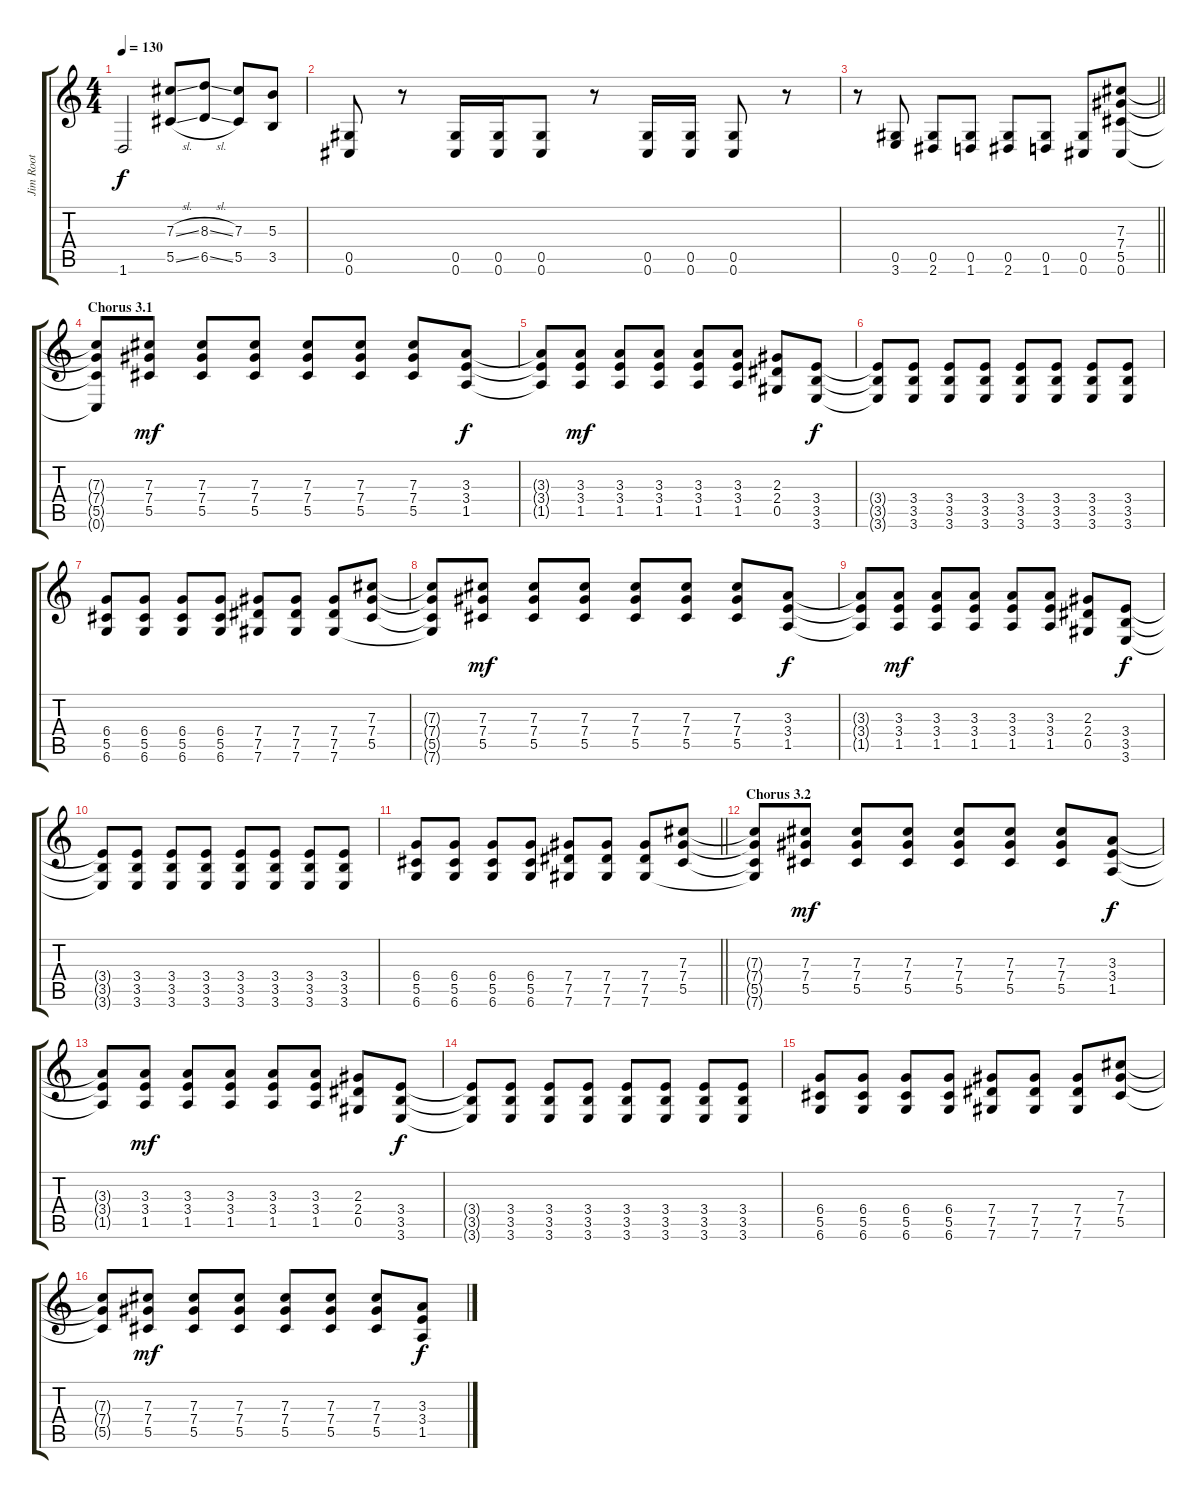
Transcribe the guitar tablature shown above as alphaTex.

\track ("Jim Root" "Jim Root") {instrument distortionguitar}
\staff {score tabs}
\tuning (Eb4 Bb3 Gb3 Db3 Ab2 Db2) {hide}
\ts (4 4)
\tempo 130
\clef g2
\ks c
1.6{t}.2{dy f} (7.3{sl} 5.5{sl}).8 (8.3{sl} 6.5{sl}).8 (7.3 5.5).8 (5.3 3.5).8 |
(0.5 0.6).8 r.8 (0.5 0.6).16 (0.5 0.6).16 (0.5 0.6).8 r.8 (0.5 0.6).16 (0.5 0.6).16 (0.5 0.6).8 r.8 |
\barLineRight lightlight
r.8 (0.5 3.6).8 (0.5 2.6).8 (0.5 1.6).8 (0.5 2.6).8 (0.5 1.6).8 (0.5 0.6).8 (7.3 7.4 5.5 0.6).8 |
\section ("" "Chorus 3.1")
(7.3{t} 7.4{t} 5.5{t} 0.6{t}).8 (7.3 7.4 5.5).8{dy mf} (7.3 7.4 5.5).8 (7.3 7.4 5.5).8 (7.3 7.4 5.5).8 (7.3 7.4 5.5).8 (7.3 7.4 5.5).8 (3.3 3.4 1.5).8{dy f} |
(3.3{t} 3.4{t} 1.5{t}).8 (3.3 3.4 1.5).8{dy mf} (3.3 3.4 1.5).8 (3.3 3.4 1.5).8 (3.3 3.4 1.5).8 (3.3 3.4 1.5).8 (2.3 2.4 0.5).8 (3.4 3.5 3.6).8{dy f} |
(3.4{t} 3.5{t} 3.6{t}).8 (3.4 3.5 3.6).8 (3.4 3.5 3.6).8 (3.4 3.5 3.6).8 (3.4 3.5 3.6).8 (3.4 3.5 3.6).8 (3.4 3.5 3.6).8 (3.4 3.5 3.6).8 |
(6.4 5.5 6.6).8 (6.4 5.5 6.6).8 (6.4 5.5 6.6).8 (6.4 5.5 6.6).8 (7.4 7.5 7.6).8 (7.4 7.5 7.6).8 (7.4 7.5 7.6).8 (7.3 7.4 5.5).8 |
(7.3{t} 7.4{t} 5.5{t} 7.6{t}).8 (7.3 7.4 5.5).8{dy mf} (7.3 7.4 5.5).8 (7.3 7.4 5.5).8 (7.3 7.4 5.5).8 (7.3 7.4 5.5).8 (7.3 7.4 5.5).8 (3.3 3.4 1.5).8{dy f} |
(3.3{t} 3.4{t} 1.5{t}).8 (3.3 3.4 1.5).8{dy mf} (3.3 3.4 1.5).8 (3.3 3.4 1.5).8 (3.3 3.4 1.5).8 (3.3 3.4 1.5).8 (2.3 2.4 0.5).8 (3.4 3.5 3.6).8{dy f} |
(3.4{t} 3.5{t} 3.6{t}).8 (3.4 3.5 3.6).8 (3.4 3.5 3.6).8 (3.4 3.5 3.6).8 (3.4 3.5 3.6).8 (3.4 3.5 3.6).8 (3.4 3.5 3.6).8 (3.4 3.5 3.6).8 |
\barLineRight lightlight
(6.4 5.5 6.6).8 (6.4 5.5 6.6).8 (6.4 5.5 6.6).8 (6.4 5.5 6.6).8 (7.4 7.5 7.6).8 (7.4 7.5 7.6).8 (7.4 7.5 7.6).8 (7.3 7.4 5.5).8 |
\section ("" "Chorus 3.2")
(7.3{t} 7.4{t} 5.5{t} 7.6{t}).8 (7.3 7.4 5.5).8{dy mf} (7.3 7.4 5.5).8 (7.3 7.4 5.5).8 (7.3 7.4 5.5).8 (7.3 7.4 5.5).8 (7.3 7.4 5.5).8 (3.3 3.4 1.5).8{dy f} |
(3.3{t} 3.4{t} 1.5{t}).8 (3.3 3.4 1.5).8{dy mf} (3.3 3.4 1.5).8 (3.3 3.4 1.5).8 (3.3 3.4 1.5).8 (3.3 3.4 1.5).8 (2.3 2.4 0.5).8 (3.4 3.5 3.6).8{dy f} |
(3.4{t} 3.5{t} 3.6{t}).8 (3.4 3.5 3.6).8 (3.4 3.5 3.6).8 (3.4 3.5 3.6).8 (3.4 3.5 3.6).8 (3.4 3.5 3.6).8 (3.4 3.5 3.6).8 (3.4 3.5 3.6).8 |
(6.4 5.5 6.6).8 (6.4 5.5 6.6).8 (6.4 5.5 6.6).8 (6.4 5.5 6.6).8 (7.4 7.5 7.6).8 (7.4 7.5 7.6).8 (7.4 7.5 7.6).8 (7.3 7.4 5.5).8 |
(7.3{t} 7.4{t} 5.5{t}).8 (7.3 7.4 5.5).8{dy mf} (7.3 7.4 5.5).8 (7.3 7.4 5.5).8 (7.3 7.4 5.5).8 (7.3 7.4 5.5).8 (7.3 7.4 5.5).8 (3.3 3.4 1.5).8{dy f}
